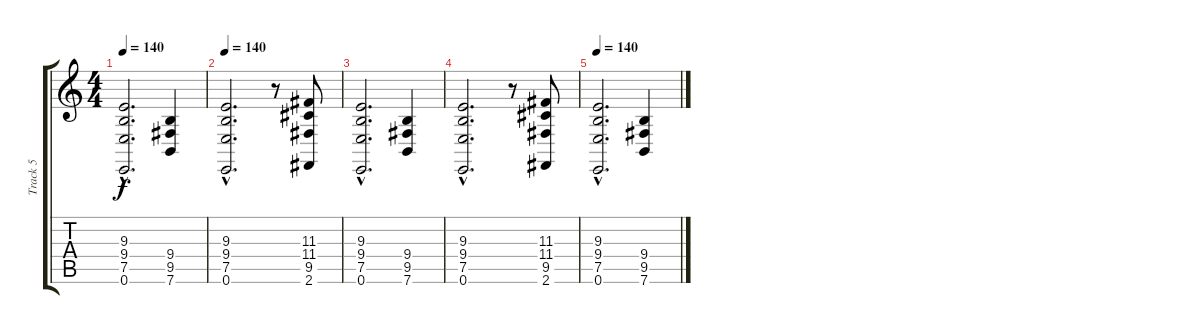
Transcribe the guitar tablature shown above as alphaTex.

\track ("Track 5" "Track 5") {instrument harpsichord}
\staff {score tabs}
\tuning (E4 B3 G3 D3 A2 E2) {hide}
\ts (4 4)
\tempo 140
\clef g2
\ks c
(9.3{hac} 9.4{hac} 7.5{hac} 0.6{hac}).2{d dy f} (9.4 9.5 7.6).4 |
\tempo 140
(9.3{hac} 9.4{hac} 7.5{hac} 0.6{hac}).2{d volume 16 balance 8 instrument orchestrahit} r.8 (11.3 11.4 9.5 2.6).8 |
(9.3{hac} 9.4{hac} 7.5{hac} 0.6{hac}).2{d} (9.4 9.5 7.6).4 |
(9.3{hac} 9.4{hac} 7.5{hac} 0.6{hac}).2{d} r.8 (11.3 11.4 9.5 2.6).8 |
\tempo 140
(9.3{hac} 9.4{hac} 7.5{hac} 0.6{hac}).2{d} (9.4 9.5 7.6).4
